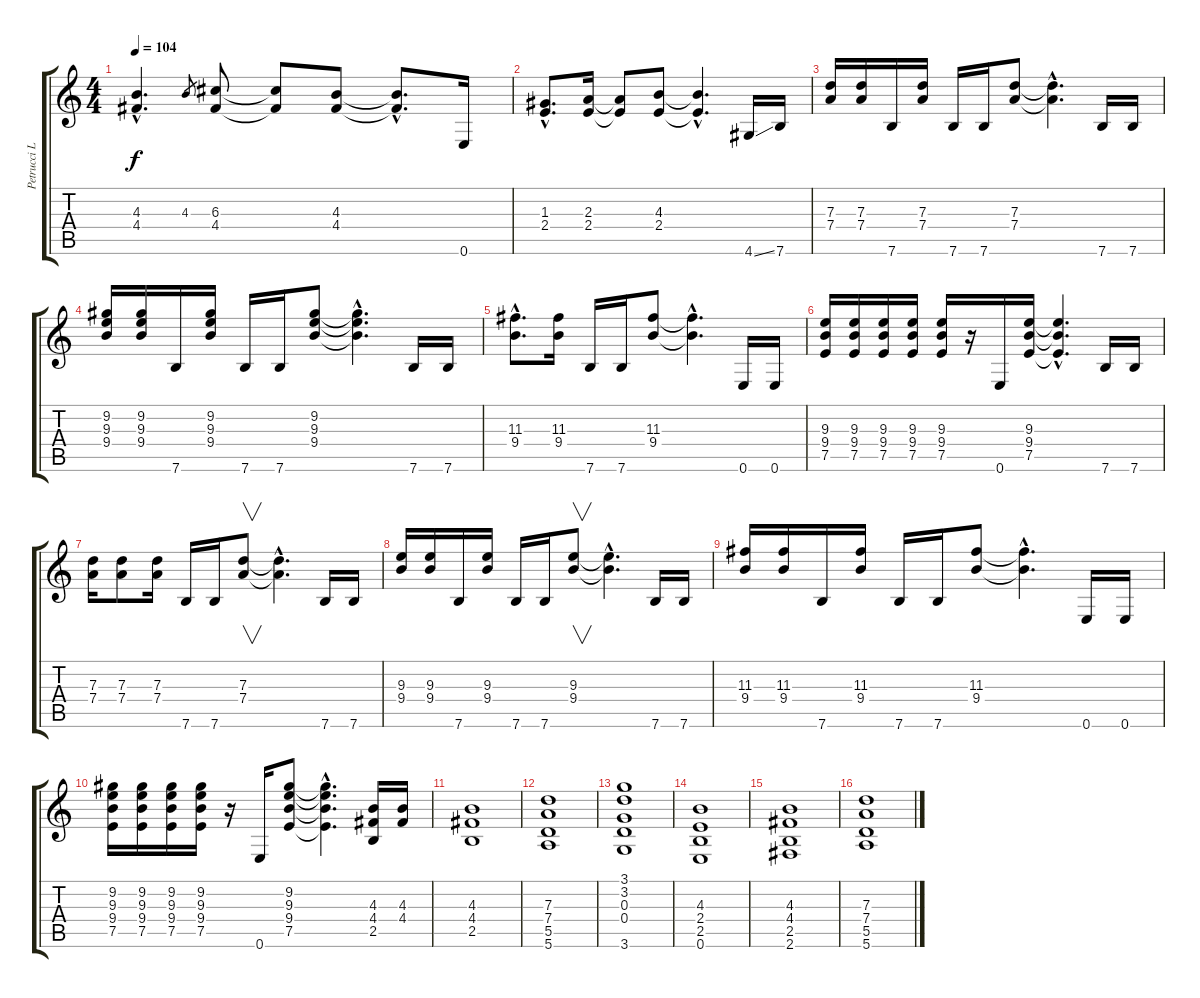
\track ("Petrucci Lead Gtr" "Petrucci L") {instrument distortionguitar}
\staff {score tabs}
\tuning (E4 B3 G3 D3 A2 E2) {hide}
\ts (4 4)
\tempo 104
\clef g2
\ks c
(4.3{hac} 4.4{hac}).4{d dy f} 4.3.8{gr} (6.3 4.4).8 (6.3{t} 4.4{t}).8 (4.3 4.4).8 (4.3{hac t} 4.4{hac t}).8{d} 0.6.16 |
(1.3{hac} 2.4{hac}).8{d} (2.3 2.4).16 (2.3{t} 2.4{t}).8 (4.3 2.4).8 (4.3{hac t} 2.4{hac t}).4{d} 4.6{ss}.16 7.6.16 |
(7.3 7.4).16 (7.3 7.4).16 7.6.16 (7.3 7.4).16 7.6.16 7.6.16 (7.3 7.4).8 (7.3{hac t} 7.4{hac t}).4{d} 7.6.16 7.6.16 |
(9.2 9.3 9.4).16 (9.2 9.3 9.4).16 7.6.16 (9.2 9.3 9.4).16 7.6.16 7.6.16 (9.2 9.3 9.4).8 (9.2{hac t} 9.3{hac t} 9.4{hac t}).4{d} 7.6.16 7.6.16 |
(11.3{hac} 9.4{hac}).8{d} (11.3 9.4).16 7.6.16 7.6.16 (11.3 9.4).8 (11.3{hac t} 9.4{hac t}).4{d} 0.6.16 0.6.16 |
(9.3 9.4 7.5).16 (9.3 9.4 7.5).16 (9.3 9.4 7.5).16 (9.3 9.4 7.5).16 (9.3 9.4 7.5).16 r.16 0.6.16 (9.3 9.4 7.5).16 (9.3{hac t} 9.4{hac t} 7.5{hac t}).4{d} 7.6.16 7.6.16 |
(7.3 7.4).16 (7.3 7.4).8 (7.3 7.4).16 7.6.16 7.6.16 (7.3 7.4).8{v} (7.3{hac t} 7.4{hac t}).4{d} 7.6.16 7.6.16 |
(9.3 9.4).16 (9.3 9.4).16 7.6.16 (9.3 9.4).16 7.6.16 7.6.16 (9.3 9.4).8{v} (9.3{hac t} 9.4{hac t}).4{d} 7.6.16 7.6.16 |
(11.3 9.4).16 (11.3 9.4).16 7.6.16 (11.3 9.4).16 7.6.16 7.6.16 (11.3 9.4).8 (11.3{hac t} 9.4{hac t}).4{d} 0.6.16 0.6.16 |
(9.2 9.3 9.4 7.5).16 (9.2 9.3 9.4 7.5).16 (9.2 9.3 9.4 7.5).16 (9.2 9.3 9.4 7.5).16 r.16 0.6.16 (9.2 9.3 9.4 7.5).8 (9.2{hac t} 9.3{hac t} 9.4{t} 7.5{hac t}).4{d} (4.3 4.4 2.5).16 (4.3 4.4).16 |
(4.3 4.4 2.5).1 |
(7.3 7.4 5.5 5.6).1 |
(3.1 3.2 0.3 0.4 3.6).1 |
(4.3 2.4 2.5 0.6).1 |
(4.3 4.4 2.5 2.6).1 |
(7.3 7.4 5.5 5.6).1
